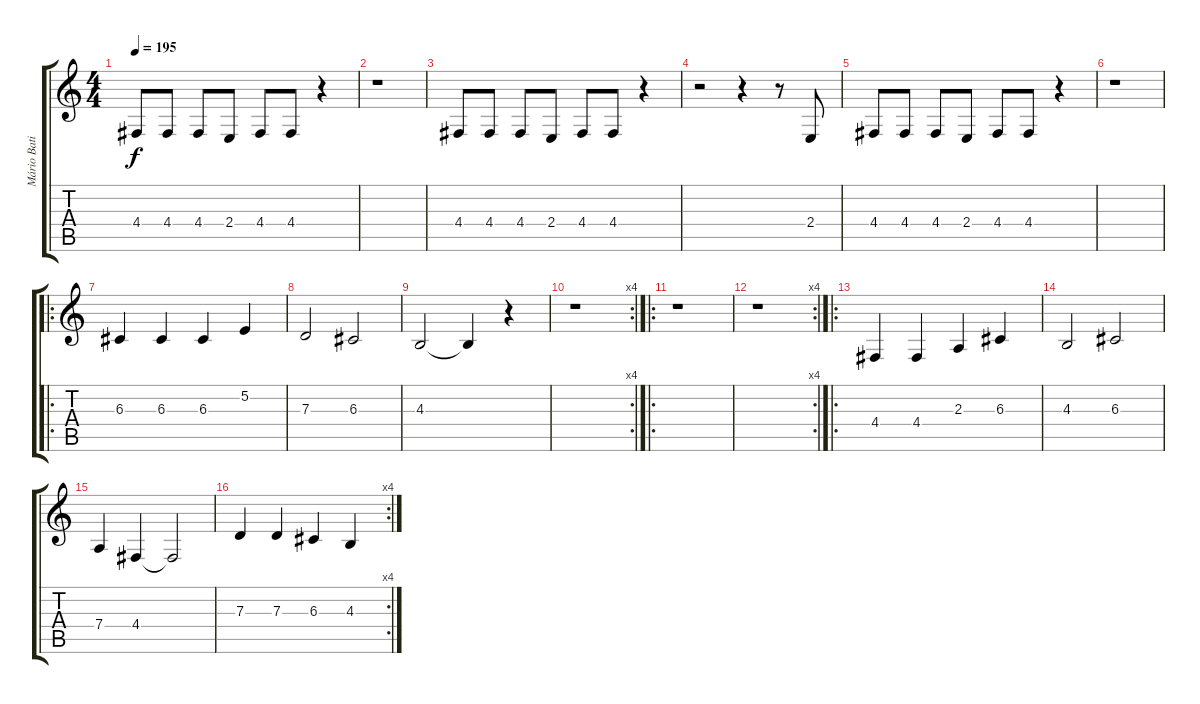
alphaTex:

\track ("Mário Batista" "Mário Bati") {instrument voiceoohs}
\staff {score tabs}
\tuning (E4 B3 G3 D3 A2 E2) {hide}
\ts (4 4)
\tempo 195
\clef g2
\ks c
4.4.8{dy f} 4.4.8 4.4.8 2.4.8 4.4.8 4.4.8 r.4 |
r.1 |
4.4.8 4.4.8 4.4.8 2.4.8 4.4.8 4.4.8 r.4 |
r.2 r.4 r.8 2.4.8 |
4.4.8 4.4.8 4.4.8 2.4.8 4.4.8 4.4.8 r.4 |
r.1 |
\ro
6.3.4 6.3.4 6.3.4 5.2.4 |
7.3.2 6.3.2 |
4.3.2 4.3{t}.4 r.4 |
\rc 4
r.1 |
\ro
r.1 |
\rc 4
r.1 |
\ro
4.4.4 4.4.4 2.3.4 6.3.4 |
4.3.2 6.3.2 |
7.4.4 4.4.4 4.4{t}.2 |
\rc 4
7.3.4 7.3.4 6.3.4 4.3.4
